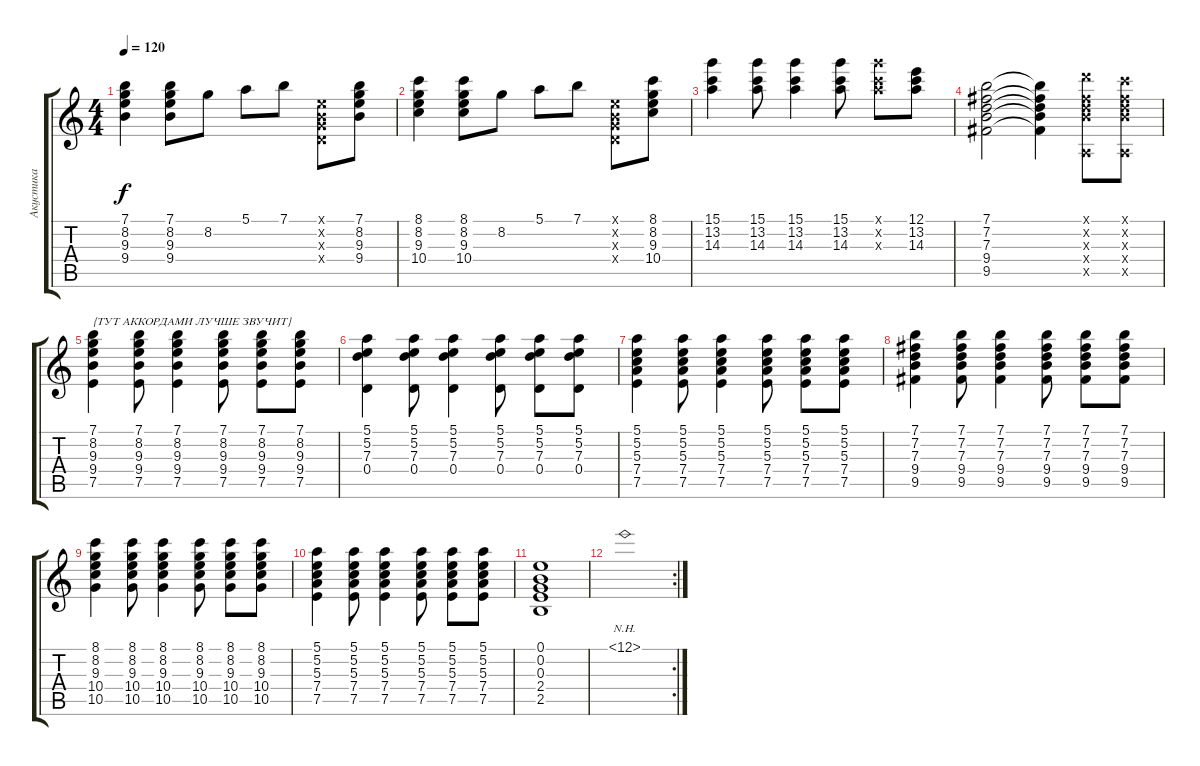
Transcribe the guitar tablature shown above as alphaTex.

\track ("Акустика" "Акустика") {instrument acousticguitarnylon}
\staff {score tabs}
\tuning (E4 B3 G3 D3 A2 E2) {hide}
\ts (4 4)
\tempo 120
\clef g2
\ks c
(7.1 8.2 9.3 9.4).4{dy f} (7.1 8.2 9.3 9.4).8 8.2.8 5.1.8 7.1.8 (0.1{x} 0.2{x} 0.3{x} 0.4{x}).8 (7.1 8.2 9.3 9.4).8 |
(8.1 8.2 9.3 10.4).4 (8.1 8.2 9.3 10.4).8 8.2.8 5.1.8 7.1.8 (0.1{x} 0.2{x} 0.3{x} 0.4{x}).8 (8.1 8.2 9.3 10.4).8 |
(15.1 13.2 14.3).4 (15.1 13.2 14.3).8 (15.1 13.2 14.3).4 (15.1 13.2 14.3).8 (15.1{x} 13.2{x} 14.3{x}).8 (12.1 13.2 14.3).8 |
(7.1 7.2 7.3 9.4 9.5).2 (7.1{t} 7.2{t} 7.3{t} 9.4{t} 9.5{t}).4 (10.1{x} 7.2{x} 7.3{x} 9.4{x} 0.5{x}).8 (8.1{x} 7.2{x} 7.3{x} 9.4{x} 0.5{x}).8 |
(7.1 8.2 9.3 9.4 7.5).4{txt "{ТУТ АККОРДАМИ ЛУЧШЕ ЗВУЧИТ}"} (7.1 8.2 9.3 9.4 7.5).8 (7.1 8.2 9.3 9.4 7.5).4 (7.1 8.2 9.3 9.4 7.5).8 (7.1 8.2 9.3 9.4 7.5).8 (7.1 8.2 9.3 9.4 7.5).8 |
(5.1 5.2 7.3 0.4).4 (5.1 5.2 7.3 0.4).8 (5.1 5.2 7.3 0.4).4 (5.1 5.2 7.3 0.4).8 (5.1 5.2 7.3 0.4).8 (5.1 5.2 7.3 0.4).8 |
(5.1 5.2 5.3 7.4 7.5).4 (5.1 5.2 5.3 7.4 7.5).8 (5.1 5.2 5.3 7.4 7.5).4 (5.1 5.2 5.3 7.4 7.5).8 (5.1 5.2 5.3 7.4 7.5).8 (5.1 5.2 5.3 7.4 7.5).8 |
(7.1 7.2 7.3 9.4 9.5).4 (7.1 7.2 7.3 9.4 9.5).8 (7.1 7.2 7.3 9.4 9.5).4 (7.1 7.2 7.3 9.4 9.5).8 (7.1 7.2 7.3 9.4 9.5).8 (7.1 7.2 7.3 9.4 9.5).8 |
(8.1 8.2 9.3 10.4 10.5).4 (8.1 8.2 9.3 10.4 10.5).8 (8.1 8.2 9.3 10.4 10.5).4 (8.1 8.2 9.3 10.4 10.5).8 (8.1 8.2 9.3 10.4 10.5).8 (8.1 8.2 9.3 10.4 10.5).8 |
(5.1 5.2 5.3 7.4 7.5).4 (5.1 5.2 5.3 7.4 7.5).8 (5.1 5.2 5.3 7.4 7.5).4 (5.1 5.2 5.3 7.4 7.5).8 (5.1 5.2 5.3 7.4 7.5).8 (5.1 5.2 5.3 7.4 7.5).8 |
(0.1 0.2 0.3 2.4 2.5).1 |
\rc 2
12.1{nh}.1
